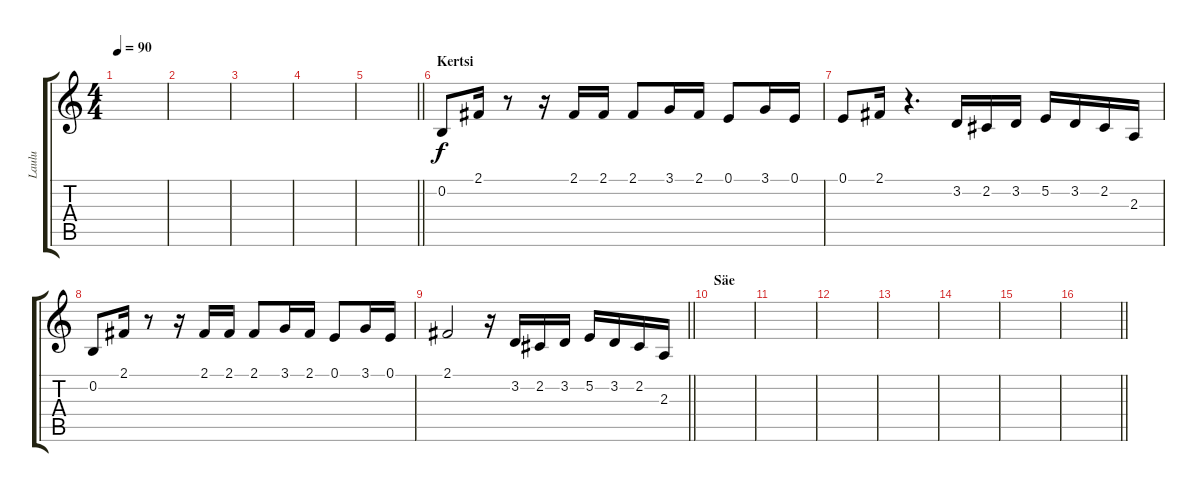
\track ("Laulu" "Laulu") {mute instrument lead6voice}
\staff {score tabs}
\tuning (E4 B3 G3 D3 A2 E2) {hide}
\ts (4 4)
\tempo 90
\clef g2
\ks c
|
|
|
|
\barLineRight lightlight
|
\section ("" "Kertsi")
0.2.8 2.1.16 r.8 r.16 2.1.16 2.1.16 2.1.8 3.1.16 2.1.16 0.1.8 3.1.16 0.1.16 |
0.1.8 2.1.16 r.4{d} 3.2.16 2.2.16 3.2.16 5.2.16 3.2.16 2.2.16 2.3.16 |
0.2.8 2.1.16 r.8 r.16 2.1.16 2.1.16 2.1.8 3.1.16 2.1.16 0.1.8 3.1.16 0.1.16 |
\barLineRight lightlight
2.1.2 r.16 3.2.16 2.2.16 3.2.16 5.2.16 3.2.16 2.2.16 2.3.16 |
\section ("" "Säe")
|
|
|
|
|
|
\barLineRight lightlight
